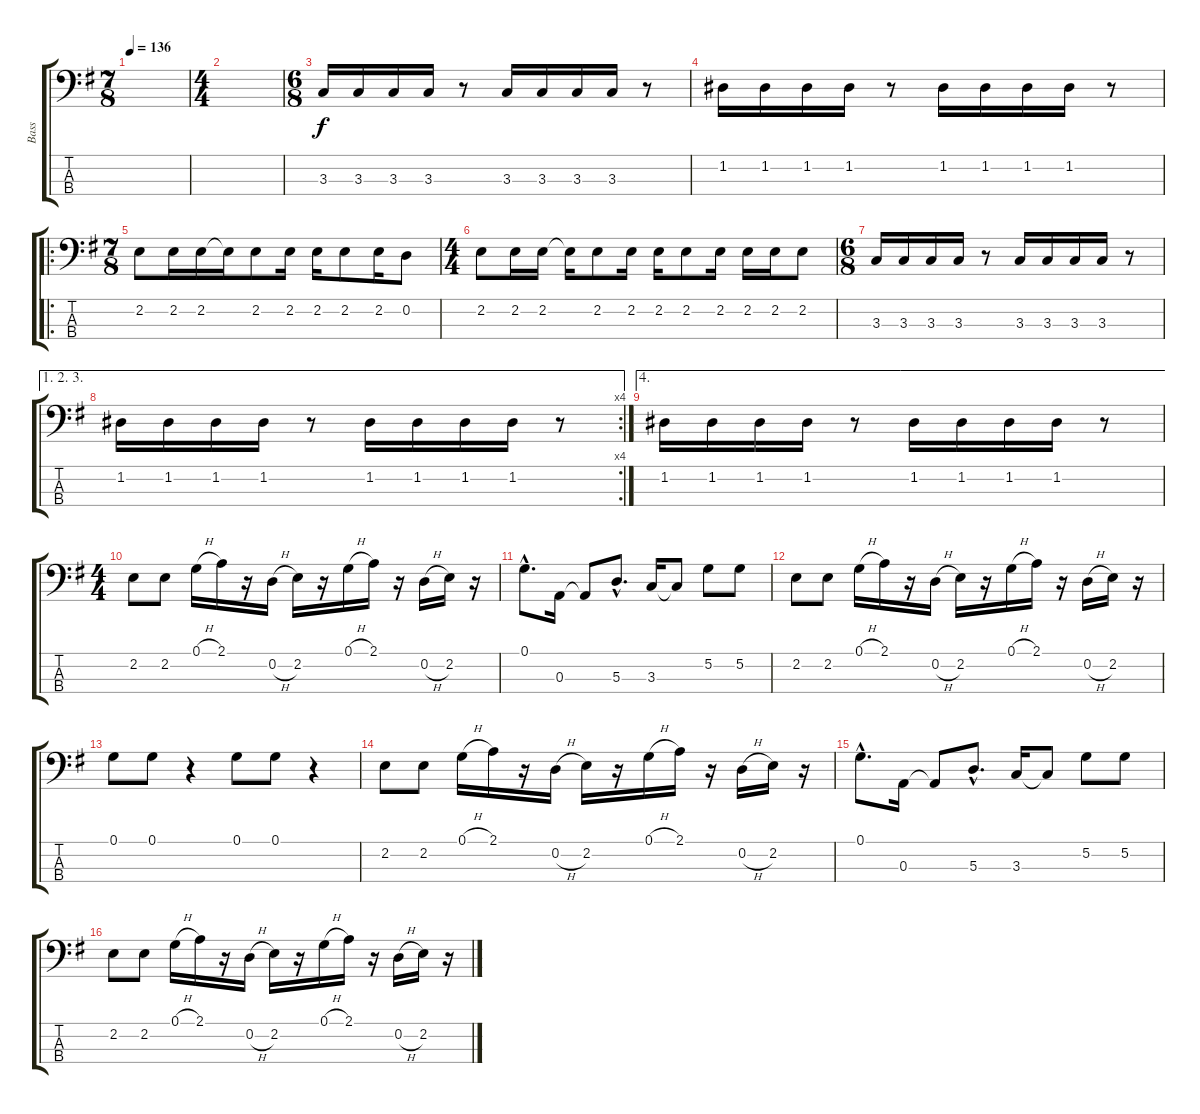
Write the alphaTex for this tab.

\track ("Bass" "Bass") {instrument electricbasspick}
\staff {score tabs}
\tuning (G2 D2 A1 E1) {hide}
\ts (7 8)
\tempo 136
\clef f4
\ks g
|
\ts (4 4)
|
\ts (6 8)
3.3.16 3.3.16 3.3.16 3.3.16 r.8 3.3.16 3.3.16 3.3.16 3.3.16 r.8 |
1.2.16 1.2.16 1.2.16 1.2.16 r.8 1.2.16 1.2.16 1.2.16 1.2.16 r.8 |
\ro
\ts (7 8)
2.2.8 2.2.16 2.2.16 2.2{t}.16 2.2.8 2.2.16 2.2.16 2.2.8 2.2.16 0.2.8 |
\ts (4 4)
2.2.8 2.2.16 2.2.16 2.2{t}.16 2.2.8 2.2.16 2.2.16 2.2.8 2.2.16 2.2.16 2.2.16 2.2.8 |
\ts (6 8)
3.3.16 3.3.16 3.3.16 3.3.16 r.8 3.3.16 3.3.16 3.3.16 3.3.16 r.8 |
\ae (1 2 3)
\rc 4
1.2.16 1.2.16 1.2.16 1.2.16 r.8 1.2.16 1.2.16 1.2.16 1.2.16 r.8 |
\ae 4
1.2.16 1.2.16 1.2.16 1.2.16 r.8 1.2.16 1.2.16 1.2.16 1.2.16 r.8 |
\ts (4 4)
2.2.8 2.2.8 0.1{h}.16 2.1.16 r.16 0.2{h}.16 2.2.16 r.16 0.1{h}.16 2.1.16 r.16 0.2{h}.16 2.2.16 r.16 |
0.1{hac}.8{d} 0.3.16 0.3{t}.8 5.3{hac}.8{d} 3.3.16 3.3{t}.8 5.2.8 5.2.8 |
2.2.8 2.2.8 0.1{h}.16 2.1.16 r.16 0.2{h}.16 2.2.16 r.16 0.1{h}.16 2.1.16 r.16 0.2{h}.16 2.2.16 r.16 |
0.1.8 0.1.8 r.4 0.1.8 0.1.8 r.4 |
2.2.8 2.2.8 0.1{h}.16 2.1.16 r.16 0.2{h}.16 2.2.16 r.16 0.1{h}.16 2.1.16 r.16 0.2{h}.16 2.2.16 r.16 |
0.1{hac}.8{d} 0.3.16 0.3{t}.8 5.3{hac}.8{d} 3.3.16 3.3{t}.8 5.2.8 5.2.8 |
2.2.8 2.2.8 0.1{h}.16 2.1.16 r.16 0.2{h}.16 2.2.16 r.16 0.1{h}.16 2.1.16 r.16 0.2{h}.16 2.2.16 r.16
